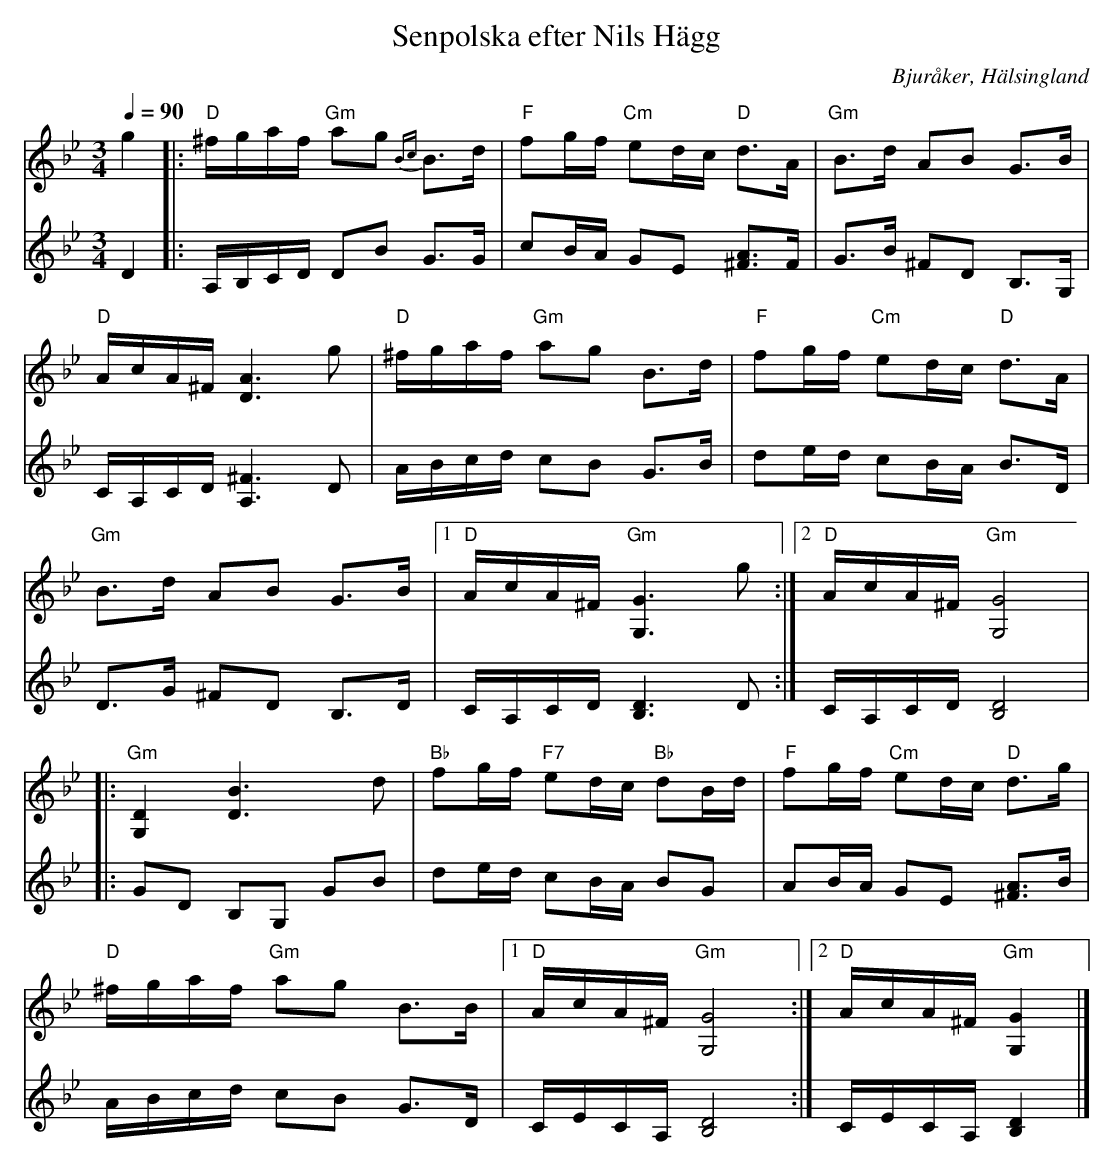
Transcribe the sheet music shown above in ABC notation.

X:1
T: Senpolska efter Nils Hägg
O: Bjuråker, Hälsingland
M: 3/4
L: 1/8
Q: 1/4=90
K: Gm
V:1
g2 |: "D" ^f/g/a/f/ "Gm" ag {Bc}B>d | "F" fg/f/ "Cm" ed/c/ "D" d>A | "Gm" B>d AB G>B |
"D" A/c/A/^F/ [A3D3] g | "D" ^f/g/a/f/ "Gm" ag B>d | "F" fg/f/ "Cm" ed/c/ "D" d>A |
"Gm" B>d AB G>B |1 "D" A/c/A/^F/ "Gm" [G,3G3] g :|2 "D" A/c/A/^F/ "Gm" [G,4G4] |
|: "Gm" [G,2D2] [D3B3] d | "Bb" fg/f/ "F7" ed/c/ "Bb" dB/d/ | "F" fg/f/ "Cm" ed/c/ "D" d>g |
"D" ^f/g/a/f/ "Gm" ag B>B |1 "D" A/c/A/^F/ "Gm" [G,4G4] :|2 "D" A/c/A/^F/ "Gm" [G,2G2] |]
V:2
D2 |: A,/B,/C/D/ DB G>G | cB/A/ GE [^FA]>F | G>B ^FD B,>G, |
C/A,/C/D/ [A,3^F3] D | A/B/c/d/ cB G>B | de/d/ cB/A/ B>D |
D>G ^FD B,>D |1 C/A,/C/D/ [B,3D3] D :|2 C/A,/C/D/ [B,4D4] |
|: GD B,G, GB | de/d/ cB/A/ BG | AB/A/ GE [^FA]>B|
A/B/c/d/ cB G>D |1 C/E/C/A,/ [B,4D4] :|2 C/E/C/A,/ [B,2D2] |]
